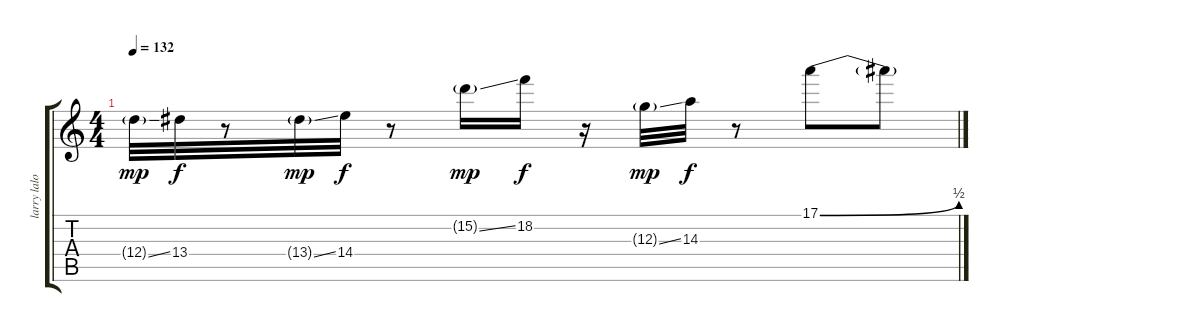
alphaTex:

\track ("larry lalonde" "larry lalo") {instrument distortionguitar}
\staff {score tabs}
\tuning (E4 B3 G3 D3 A2 E2) {hide}
\ts (4 4)
\tempo 132
\clef g2
\ks c
12.4{ss g}.32{dy mp} 13.4.32{dy f} r.8 13.4{ss g}.32{dy mp} 14.4.32{dy f} r.8 15.2{ss g}.16{dy mp} 18.2.16{dy f} r.16 12.3{ss g}.32{dy mp} 14.3.32{dy f} r.8 17.1{be (bend 0 0 60 2)}.8 17.1{t}.8
